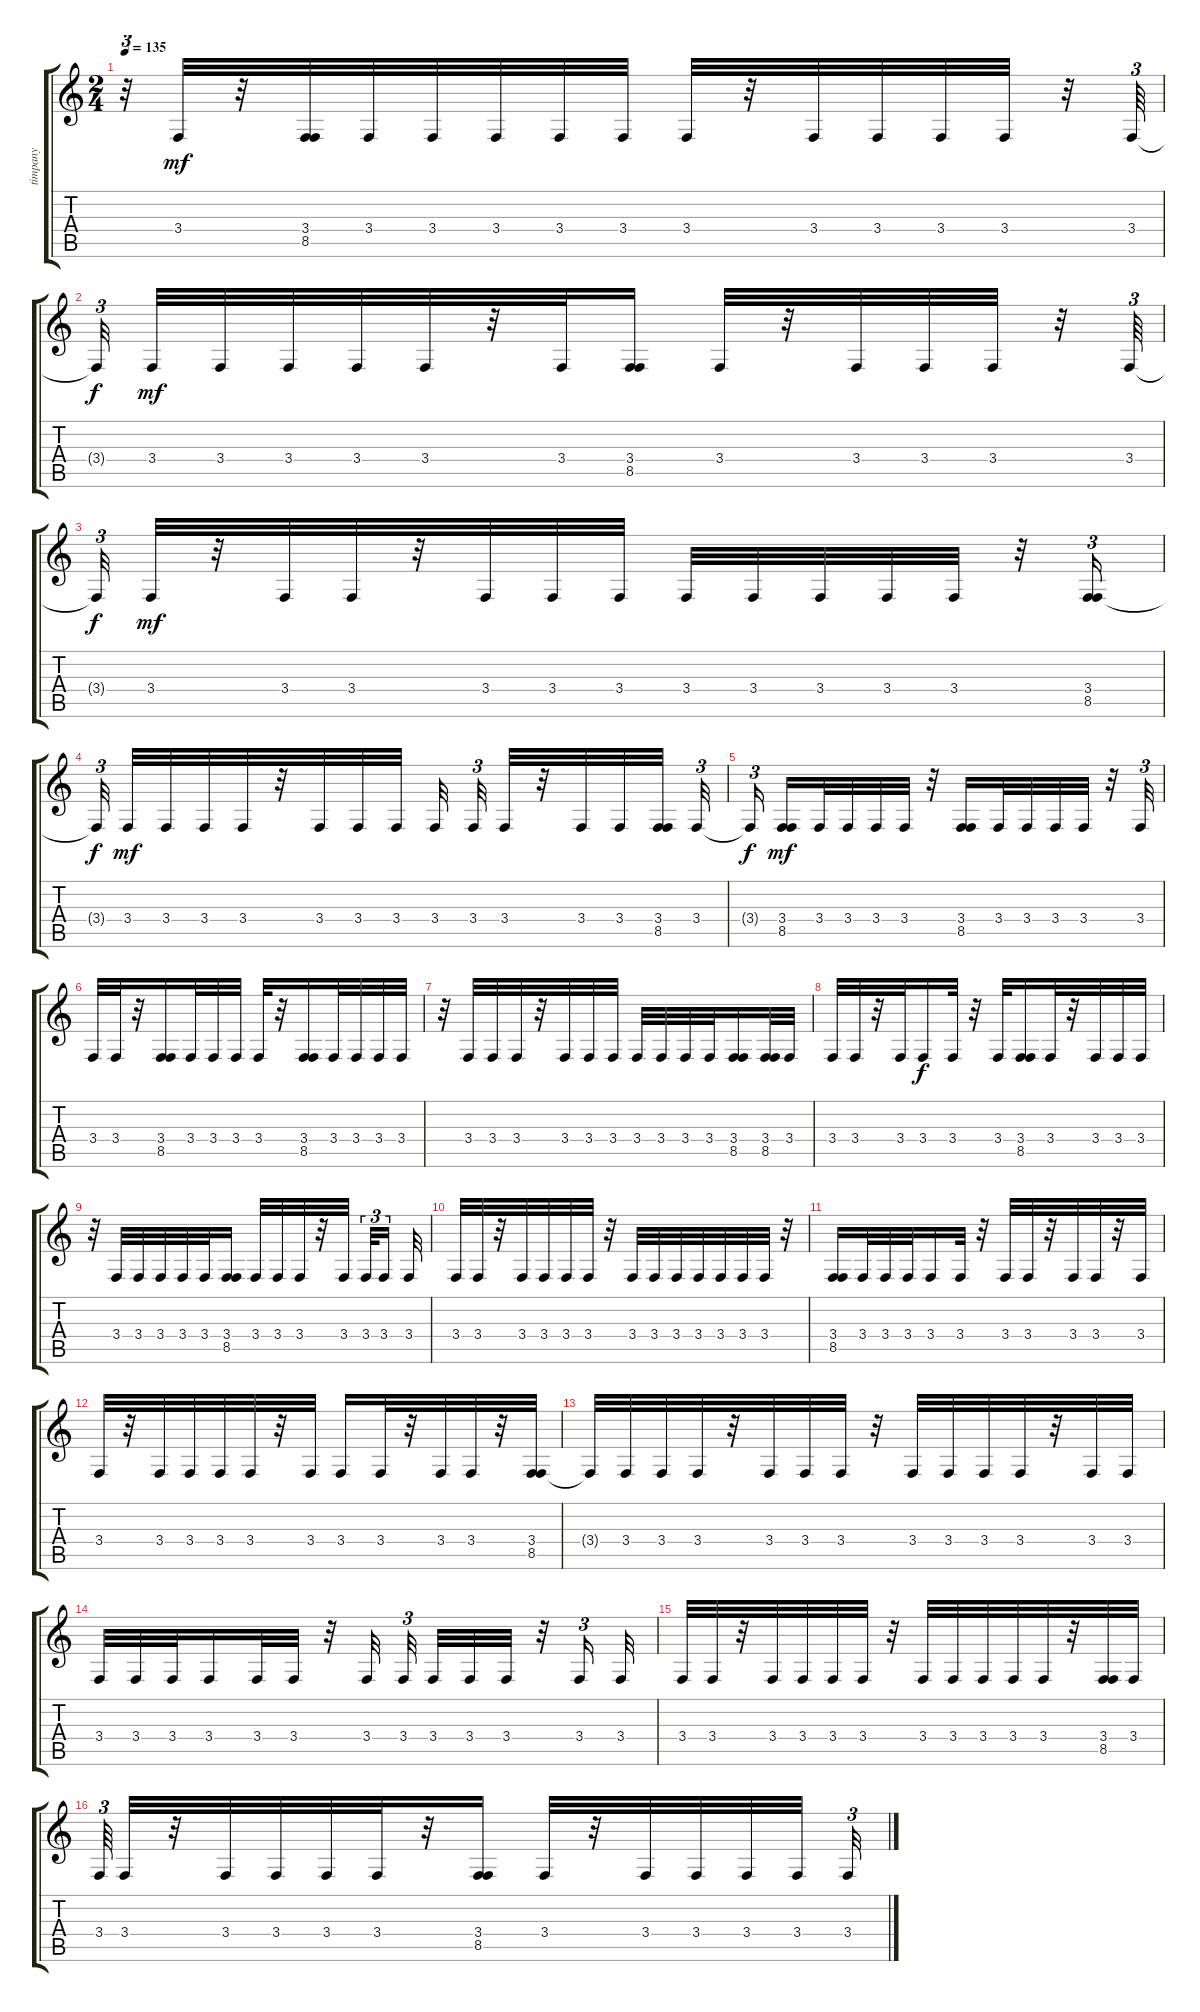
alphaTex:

\track ("timpany" "timpany") {instrument timpani}
\staff {score tabs}
\tuning (E4 B3 G3 D3 A2 E2) {hide}
\ts (2 4)
\tempo 135
\clef g2
\ks c
r.32{tu (3 2) dy mf} 3.4.32 r.32 (3.4 8.5).32 3.4.32 3.4.32 3.4.32 3.4.32 3.4.32 3.4.32 r.32 3.4.32 3.4.32 3.4.32 3.4.32 r.32 3.4.64{tu (3 2)} |
3.4{t}.32{tu (3 2) dy f} 3.4.32{dy mf} 3.4.32 3.4.32 3.4.32 3.4.32 r.32 3.4.32 (3.4 8.5).16 3.4.32 r.32 3.4.32 3.4.32 3.4.32 r.32 3.4.64{tu (3 2)} |
3.4{t}.32{tu (3 2) dy f} 3.4.32{dy mf} r.32 3.4.32 3.4.32 r.32 3.4.32 3.4.32 3.4.32 3.4.32 3.4.32 3.4.32 3.4.32 3.4.32 r.32 (3.4 8.5).16{tu (3 2)} |
3.4{t}.32{tu (3 2) dy f} 3.4.32{dy mf} 3.4.32 3.4.32 3.4.32 r.32 3.4.32 3.4.32 3.4.32 3.4.32 3.4.32{tu (3 2)} 3.4.32 r.32 3.4.32 3.4.32 (3.4 8.5).32 3.4.32{tu (3 2)} |
3.4{t}.16{tu (3 2) dy f} (3.4 8.5).16{dy mf} 3.4.32 3.4.32 3.4.32 3.4.32 r.32 (3.4 8.5).16 3.4.32 3.4.32 3.4.32 3.4.32 r.32 3.4.32{tu (3 2)} |
3.4.32 3.4.32 r.32 (3.4 8.5).16 3.4.32 3.4.32 3.4.32 3.4.32 r.32 (3.4 8.5).16 3.4.32 3.4.32 3.4.32 3.4.32 |
r.32 3.4.32 3.4.32 3.4.32 r.32 3.4.32 3.4.32 3.4.32 3.4.32 3.4.32 3.4.32 3.4.32 (3.4 8.5).16 (3.4 8.5).32 3.4.32 |
3.4.32 3.4.32 r.32 3.4.32 3.4.16{dy f} 3.4.32 r.32 3.4.32 (3.4 8.5).16 3.4.32 r.32 3.4.32 3.4.32 3.4.32 |
r.32 3.4.32 3.4.32 3.4.32 3.4.32 3.4.32 (3.4 8.5).16 3.4.32 3.4.32 3.4.32 r.32 3.4.32 3.4.32{tu (3 2)} 3.4.16{tu (3 2)} 3.4.32 |
3.4.32 3.4.32 r.32 3.4.32 3.4.32 3.4.32 3.4.32 r.32 3.4.32 3.4.32 3.4.32 3.4.32 3.4.32 3.4.32 3.4.32 r.32 |
(3.4 8.5).16 3.4.32 3.4.32 3.4.32 3.4.16 3.4.32 r.32 3.4.32 3.4.32 r.32 3.4.32 3.4.32 r.32 3.4.32 |
3.4.32 r.32 3.4.32 3.4.32 3.4.32 3.4.32 r.32 3.4.32 3.4.16 3.4.32 r.32 3.4.32 3.4.32 r.32 (3.4 8.5).32 |
3.4{t}.32 3.4.32 3.4.32 3.4.32 r.32 3.4.32 3.4.32 3.4.32 r.32 3.4.32 3.4.32 3.4.32 3.4.32 r.32 3.4.32 3.4.32 |
3.4.32 3.4.32 3.4.32 3.4.16 3.4.32 3.4.32 r.32 3.4.32 3.4.32{tu (3 2)} 3.4.32 3.4.32 3.4.32 r.32 3.4.16{tu (3 2)} 3.4.32 |
3.4.32 3.4.32 r.32 3.4.32 3.4.32 3.4.32 3.4.32 r.32 3.4.32 3.4.32 3.4.32 3.4.32 3.4.32 r.32 (3.4 8.5).32 3.4.32 |
3.4.64{tu (3 2)} 3.4.32 r.32 3.4.32 3.4.32 3.4.32 3.4.32 r.32 (3.4 8.5).16 3.4.32 r.32 3.4.32 3.4.32 3.4.32 3.4.32 3.4.32{tu (3 2)}
